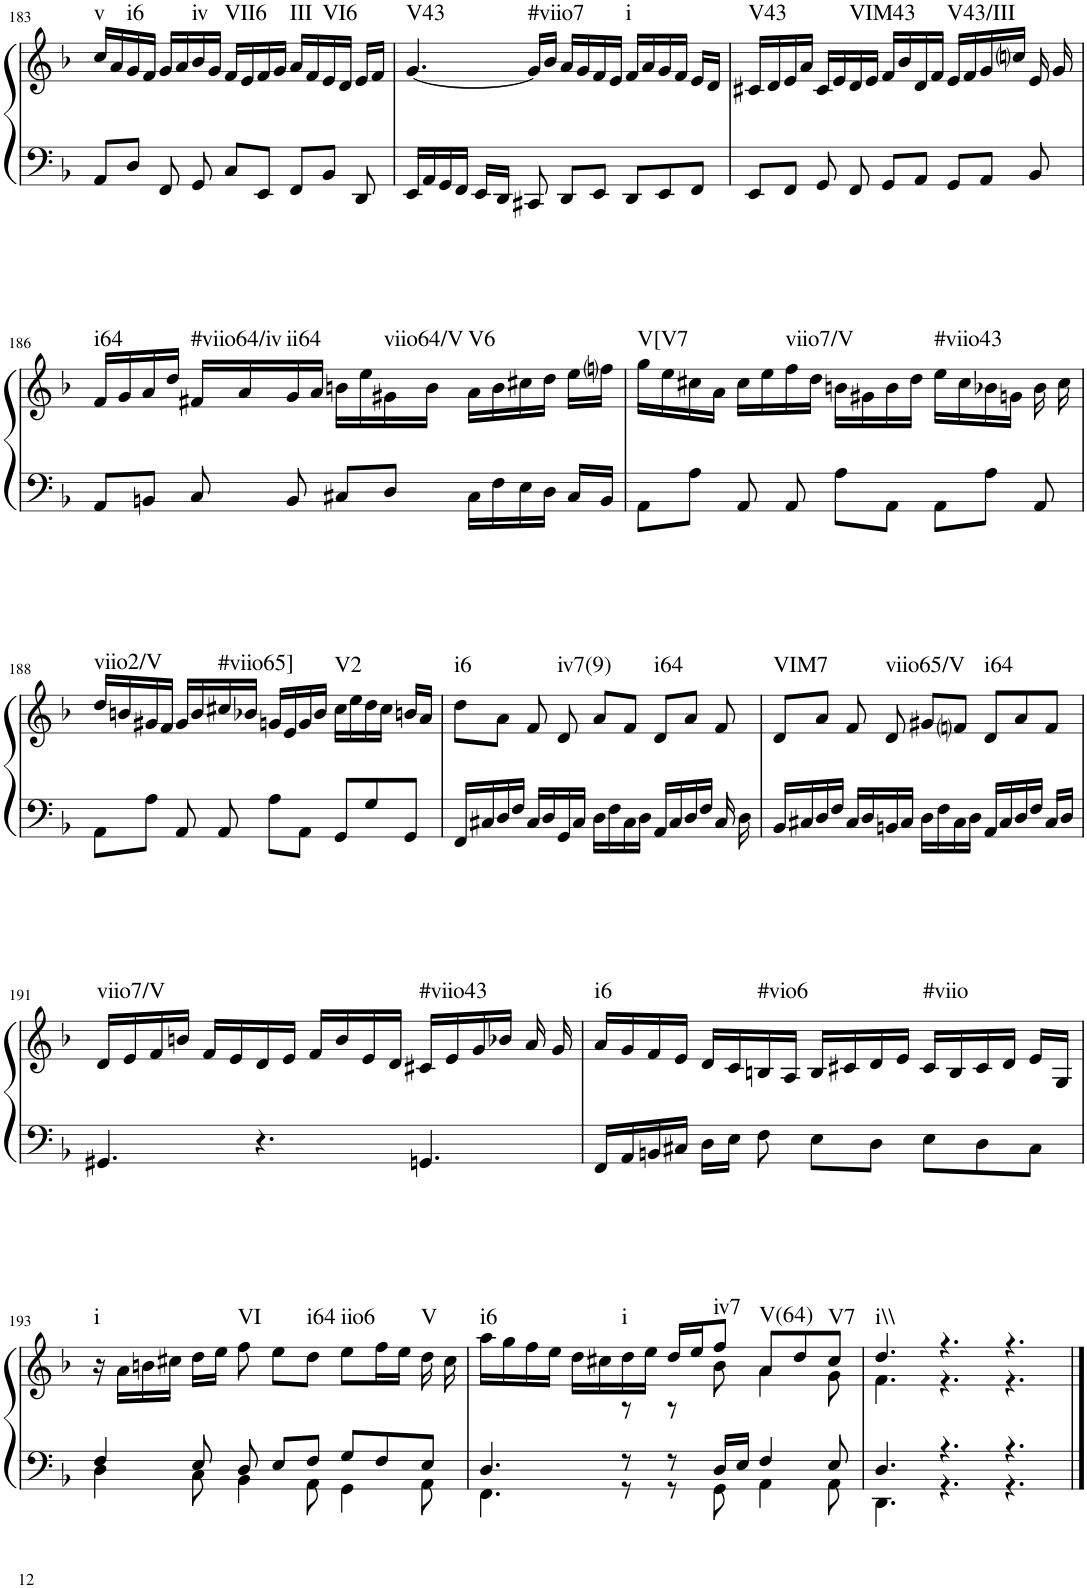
**kern	**kern	**harte
*part1	*part1	*part1
*staff2	*staff1	*
*I"Midi_2	*	*
!!LO:PB:g=z
*clefF4	*clefG2	*
*k[b-]	*k[b-]	*
*F:	*F:	*
*M9/8	*M9/8	*
=183	=183	=183
!	!	!LO:H:kt=v
8AA/L	16cc/LL	N
.	16a/	.
!	!	!LO:H:kt=i6
8D/J	16g/	N
.	16f/JJ	.
8FF/	16g/LL	.
.	16a/	.
!	!	!LO:H:kt=iv
8GG/	16b-/	N
.	16g/JJ	.
!	!	!LO:H:kt=VII6
8C/L	16f/LL	N
.	16e/	.
8EE/J	16f/	.
.	16g/JJ	.
!	!	!LO:H:kt=III
8FF/L	16a/LL	N
.	16f/	.
!	!	!LO:H:kt=VI6
8BB-/J	16e/	N
.	16d/JJ	.
8DD/	16e/LL	.
.	16f/JJ	.
=184	=184	=184
!	!	!LO:H:kt=V43
16EE/LL	[4.g/	N
16AA/	.	.
16GG/	.	.
16FF/JJ	.	.
16EE/LL	.	.
16DD/JJ	.	.
!	!	!LO:H:kt=#viio7
8CC#X/	16g/LL]	N
.	16b-/JJ	.
8DD/L	16a/LL	.
.	16g/	.
8EE/J	16f/	.
.	16e/JJ	.
!	!	!LO:H:kt=i
8DD/L	16f/LL	N
.	16a/	.
8EE/	16g/	.
.	16f/JJ	.
8FF/J	16e/LL	.
.	16d/JJ	.
=185	=185	=185
!	!	!LO:H:kt=V43
8EE/L	16c#X/LL	N
.	16d/	.
8FF/J	16e/	.
.	16a/JJ	.
8GG/	16c#/LL	.
.	16e/	.
!	!	!LO:H:kt=VIM43
8FF/	16d/	N
.	16e/JJ	.
8GG/L	16f/LL	.
.	16b-/	.
8AA/J	16d/	.
.	16f/JJ	.
!	!	!LO:H:kt=V43/III
8GG/L	16e/LL	N
.	16f/	.
8AA/J	16g/	.
.	16ccni/JJ	.
8BB-/	16e/	.
.	16g/	.
!!LO:LB:g=z
=186	=186	=186
!	!	!LO:H:kt=i64
8AA/L	16f/LL	N
.	16g/	.
8BBn/J	16a/	.
.	16dd/JJ	.
!	!	!LO:H:kt=#viio64/iv
8C/	16f#X/LL	N
.	16a/	.
!	!	!LO:H:kt=ii64
8BB/	16g/	N
.	16a/JJ	.
8C#X/L	16bn\LL	.
.	16ee\	.
!	!	!LO:H:kt=viio64/V
8D/J	16g#X\	N
.	16b\JJ	.
!	!	!LO:H:kt=V6
16C#\LL	16a\LL	N
16F\	16b\	.
16E\	16cc#X\	.
16D\JJ	16dd\JJ	.
16C#/LL	16ee\LL	.
16BB/JJ	16ffni\JJ	.
=187	=187	=187
!	!	!LO:H:kt=V[V7
8AA\L	16gg\LL	N
.	16ee\	.
8A\J	16cc#X\	.
.	16a\JJ	.
8AA/	16cc#\LL	.
.	16ee\	.
!	!	!LO:H:kt=viio7/V
8AA/	16ff\	N
.	16dd\JJ	.
8A\L	16bn\LL	.
.	16g#X\	.
8AA\J	16b\	.
.	16dd\JJ	.
!	!	!LO:H:kt=#viio43
8AA\L	16ee\LL	N
.	16cc#\	.
8A\J	16b-X\	.
.	16gn\JJ	.
8AA/	16b-\	.
.	16cc#\	.
!!LO:LB:g=z
=188	=188	=188
!	!	!LO:H:kt=viio2/V
8AA\L	16dd/LL	N
.	16bn/	.
8A\J	16g#X/	.
.	16f/JJ	.
8AA/	16g#/LL	.
.	16b/	.
!	!	!LO:H:kt=#viio65]
8AA/	16cc#X/	N
.	16b-X/JJ	.
8A\L	16gn/LL	.
.	16e/	.
8AA\J	16g/	.
.	16b-/JJ	.
!	!	!LO:H:kt=V2
8GG/L	16cc#\LL	N
.	16ee\	.
8G/	16dd\	.
.	16cc#\JJ	.
8GG/J	16bn/LL	.
.	16a/JJ	.
=189	=189	=189
!	!	!LO:H:kt=i6
16FF/LL	8dd\L	N
16C#X/	.	.
16D/	8a\J	.
16F/JJ	.	.
16C#/LL	8f/	.
16D/	.	.
!	!	!LO:H:kt=iv7(9)
16GG/	8d/	N
16C#/JJ	.	.
16D\LL	8a/L	.
16F\	.	.
16C#\	8f/J	.
16D\JJ	.	.
!	!	!LO:H:kt=i64
16AA/LL	8d/L	N
16C#/	.	.
16D/	8a/J	.
16F/JJ	.	.
16C#/	8f/	.
16D\	.	.
=190	=190	=190
!	!	!LO:H:kt=VIM7
16BB-/LL	8d/L	N
16C#X/	.	.
16D/	8a/J	.
16F/JJ	.	.
16C#/LL	8f/	.
16D/	.	.
!	!	!LO:H:kt=viio65/V
16BBn/	8d/	N
16C#/JJ	.	.
16D\LL	8g#X/L	.
16F\	.	.
16C#\	8fni/J	.
16D\JJ	.	.
!	!	!LO:H:kt=i64
16AA/LL	8d/L	N
16C#/	.	.
16D/	8a/	.
16F/JJ	.	.
16C#/LL	8f/J	.
16D/JJ	.	.
!!LO:LB:g=z
=191	=191	=191
!	!	!LO:H:kt=viio7/V
4.GG#X/	16d/LL	N
.	16e/	.
.	16f/	.
.	16bn/JJ	.
.	16f/LL	.
.	16e/	.
4.r	16d/	.
.	16e/JJ	.
.	16f/LL	.
.	16b/	.
.	16e/	.
.	16d/JJ	.
!	!	!LO:H:kt=#viio43
4.GGn/	16c#X/LL	N
.	16e/	.
.	16g/	.
.	16b-X/JJ	.
.	16a/	.
.	16g/	.
=192	=192	=192
!	!	!LO:H:kt=i6
16FF/LL	16a/LL	N
16AA/	16g/	.
16BBn/	16f/	.
16C#X/JJ	16e/JJ	.
16D\LL	16d/LL	.
16E\JJ	16c/	.
!	!	!LO:H:kt=#vio6
8F\	16Bn/	N
.	16A/JJ	.
8E\L	16B/LL	.
.	16c#X/	.
8D\J	16d/	.
.	16e/JJ	.
!	!	!LO:H:kt=#viio
8E\L	16c#/LL	N
.	16B/	.
8D\	16c#/	.
.	16d/JJ	.
8C#\J	16e/LL	.
.	16G/JJ	.
!!LO:LB:g=z
=193	=193	=193
*^	*^	*
!	!	!	!	!LO:H:kt=i
4F/	4D\	16r	1ryy	N
.	.	16a\LL	.	.
.	.	16bn\	.	.
.	.	16cc#X\JJ	.	.
8E/	8C\	16dd\LL	.	.
.	.	16ee\JJ	.	.
!	!	!	!	!LO:H:kt=VI
8D/	4BB-\	8ff\	.	N
8E/L	.	8ee\L	.	.
!	!	!	!	!LO:H:kt=i64
8F/J	8AA\	8dd\J	.	N
!	!	!	!	!LO:H:kt=iio6
8G/L	4GG\	8ee\L	.	N
8F/	.	16ff\L	.	.
.	.	16ee\JJ	.	.
!	!	!	!	!LO:H:kt=V
8E/J	8AA\	16dd\	8ryy	N
.	.	16cc#\	.	.
=194	=194	=194	=194	=194
!	!	!	!	!LO:H:kt=i6
4.D/	4.FF\	16aa\LL	4.ryy	N
.	.	16gg\	.	.
.	.	16ff\	.	.
.	.	16ee\JJ	.	.
.	.	16dd\LL	.	.
.	.	16cc#X\	.	.
!	!	!	!	!LO:H:kt=i
8r	8r	16dd\	8r	N
.	.	16ee\JJ	.	.
8r	8r	16dd/LL	8r	.
.	.	16ee/J	.	.
!	!	!	!	!LO:H:kt=iv7
16D/LL	8GG\	8ff/J	8b-\	N
16E/JJ	.	.	.	.
!	!	!	!	!LO:H:kt=V(64)
4F/	4AA\	8a/L	4a\	N
.	.	8dd/	.	.
!	!	!	!	!LO:H:kt=V7
8E/	8AA\	8cc#/J	8g\	N
=195	=195	=195	=195	=195
!	!	!	!	!LO:H:kt=i\\
4.D/	4.DD\	4.dd/	4.f\	N
4.r	4.r	4.r	4.r	.
4.r	4.r	4.r	4.r	.
*v	*v	*	*	*
*	*v	*v	*
==	==	==
*-	*-	*-
